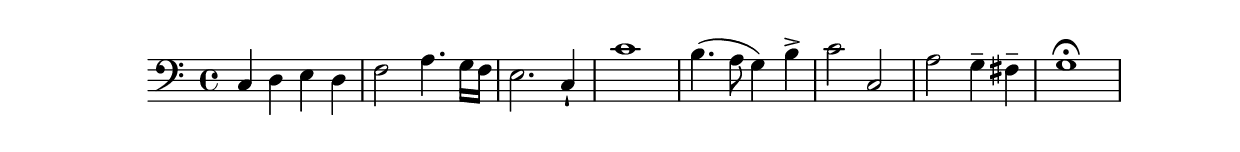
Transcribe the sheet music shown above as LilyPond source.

\version "2.16.2"

% Examples for "LilyPond and Version Control" post

music = \relative c { 
  \key c \major 
  \clef bass
  c4 d e d | 
  f2 a4. g16 f | 
  e2. c4-| | c'1 |
  b4.( a8 g4) b-> | 
  c2 c, | 
  a' g4-- fis-- | 
  g1\fermata 
}

\score {
  \new Staff \music
}